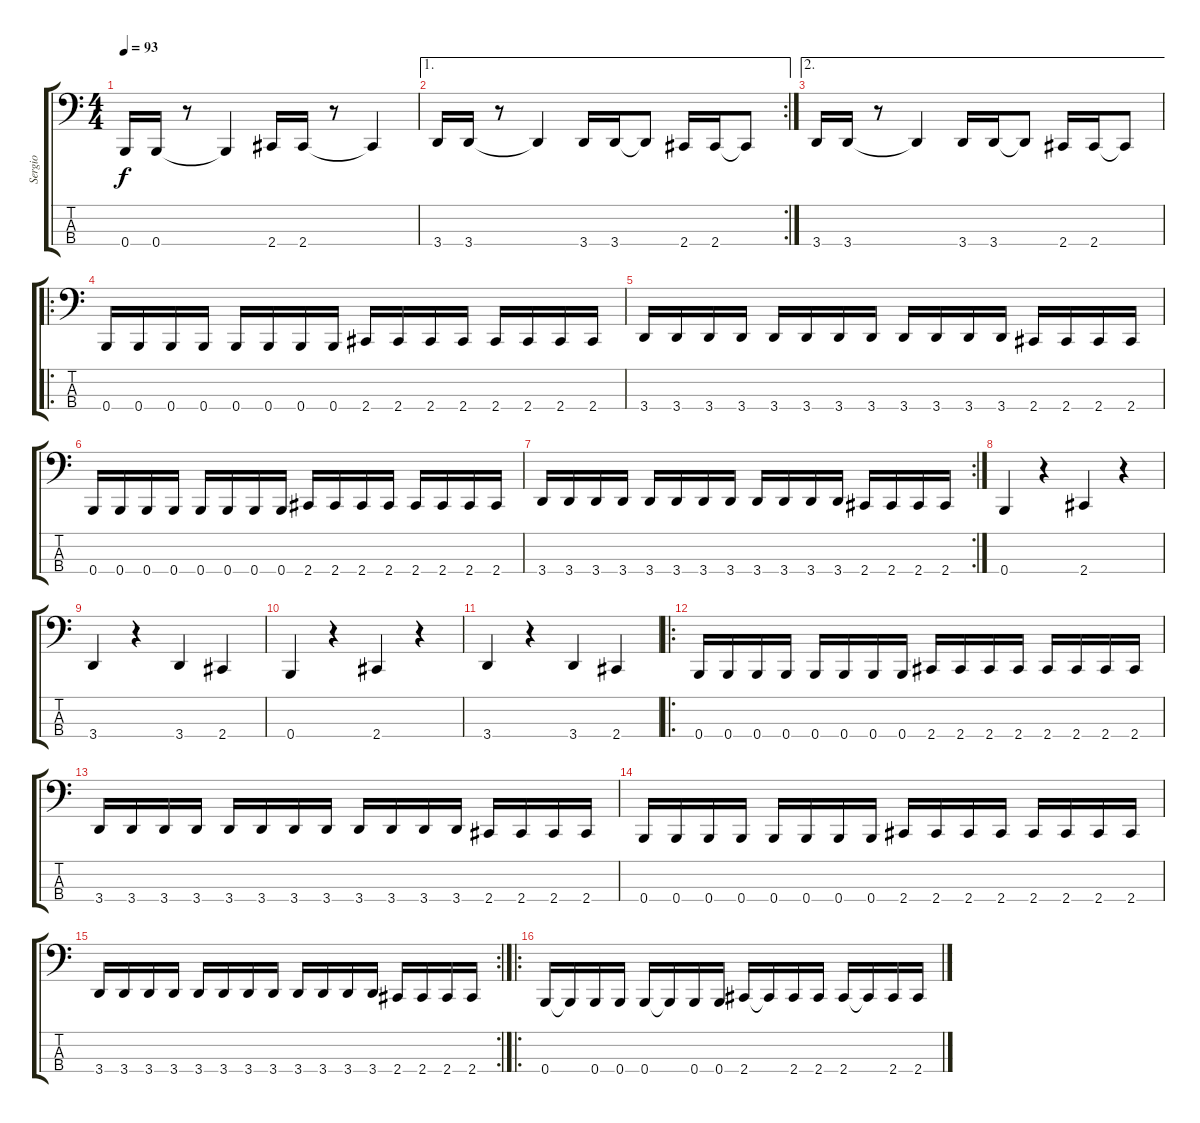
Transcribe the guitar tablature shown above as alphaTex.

\track ("Sergio" "Sergio") {instrument electricbassfinger}
\staff {score tabs}
\tuning (E2 B1 Gb1 B0) {hide}
\ts (4 4)
\tempo 93
\clef f4
\ks c
0.4.16{dy f} 0.4.16 r.8 0.4{t}.4 2.4.16 2.4.16 r.8 2.4{t}.4 |
\ae 1
\rc 2
3.4.16 3.4.16 r.8 3.4{t}.4 3.4.16 3.4.16 3.4{t}.8 2.4.16 2.4.16 2.4{t}.8 |
\ae 2
3.4.16 3.4.16 r.8 3.4{t}.4 3.4.16 3.4.16 3.4{t}.8 2.4.16 2.4.16 2.4{t}.8 |
\ro
0.4.16 0.4.16 0.4.16 0.4.16 0.4.16 0.4.16 0.4.16 0.4.16 2.4.16 2.4.16 2.4.16 2.4.16 2.4.16 2.4.16 2.4.16 2.4.16 |
3.4.16 3.4.16 3.4.16 3.4.16 3.4.16 3.4.16 3.4.16 3.4.16 3.4.16 3.4.16 3.4.16 3.4.16 2.4.16 2.4.16 2.4.16 2.4.16 |
0.4.16 0.4.16 0.4.16 0.4.16 0.4.16 0.4.16 0.4.16 0.4.16 2.4.16 2.4.16 2.4.16 2.4.16 2.4.16 2.4.16 2.4.16 2.4.16 |
\rc 2
3.4.16 3.4.16 3.4.16 3.4.16 3.4.16 3.4.16 3.4.16 3.4.16 3.4.16 3.4.16 3.4.16 3.4.16 2.4.16 2.4.16 2.4.16 2.4.16 |
0.4.4 r.4 2.4.4 r.4 |
3.4.4 r.4 3.4.4 2.4.4 |
0.4.4 r.4 2.4.4 r.4 |
3.4.4 r.4 3.4.4 2.4.4 |
\ro
0.4.16 0.4.16 0.4.16 0.4.16 0.4.16 0.4.16 0.4.16 0.4.16 2.4.16 2.4.16 2.4.16 2.4.16 2.4.16 2.4.16 2.4.16 2.4.16 |
3.4.16 3.4.16 3.4.16 3.4.16 3.4.16 3.4.16 3.4.16 3.4.16 3.4.16 3.4.16 3.4.16 3.4.16 2.4.16 2.4.16 2.4.16 2.4.16 |
0.4.16 0.4.16 0.4.16 0.4.16 0.4.16 0.4.16 0.4.16 0.4.16 2.4.16 2.4.16 2.4.16 2.4.16 2.4.16 2.4.16 2.4.16 2.4.16 |
\rc 2
3.4.16 3.4.16 3.4.16 3.4.16 3.4.16 3.4.16 3.4.16 3.4.16 3.4.16 3.4.16 3.4.16 3.4.16 2.4.16 2.4.16 2.4.16 2.4.16 |
\ro
0.4.16 0.4{t}.16 0.4.16 0.4.16 0.4.16 0.4{t}.16 0.4.16 0.4.16 2.4.16 2.4{t}.16 2.4.16 2.4.16 2.4.16 2.4{t}.16 2.4.16 2.4.16
